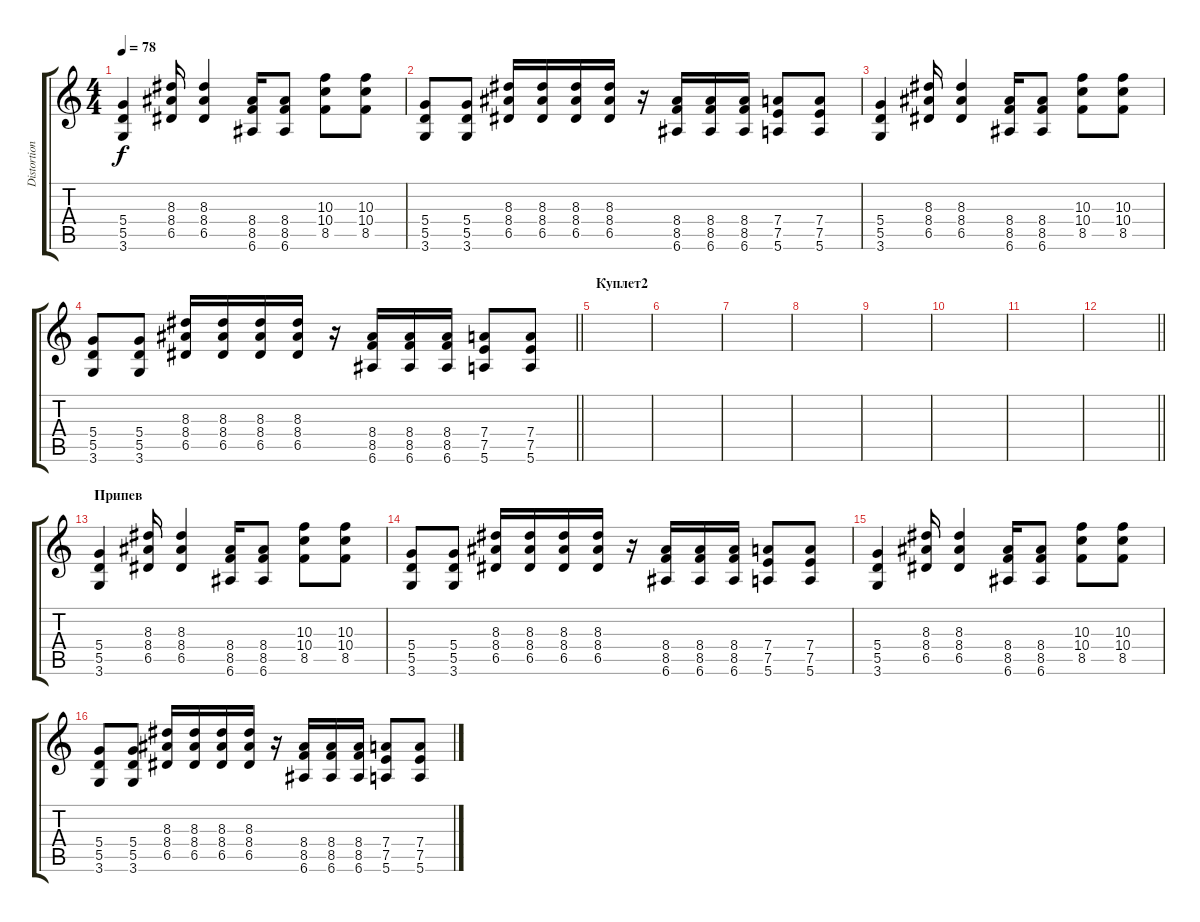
\track ("Distortion" "Distortion") {instrument electricguitarclean}
\staff {score tabs}
\tuning (E4 B3 G3 D3 A2 E2) {hide}
\ts (4 4)
\tempo 78
\clef g2
\ks c
(5.4 5.5 3.6).4{dy f} (8.3 8.4 6.5).16 (8.3 8.4 6.5).4 (8.4 8.5 6.6).16 (8.4 8.5 6.6).8 (10.3 10.4 8.5).8 (10.3 10.4 8.5).8 |
(5.4 5.5 3.6).8 (5.4 5.5 3.6).8 (8.3 8.4 6.5).16 (8.3 8.4 6.5).16 (8.3 8.4 6.5).16 (8.3 8.4 6.5).16 r.16 (8.4 8.5 6.6).16 (8.4 8.5 6.6).16 (8.4 8.5 6.6).16 (7.4 7.5 5.6).8 (7.4 7.5 5.6).8 |
(5.4 5.5 3.6).4 (8.3 8.4 6.5).16 (8.3 8.4 6.5).4 (8.4 8.5 6.6).16 (8.4 8.5 6.6).8 (10.3 10.4 8.5).8 (10.3 10.4 8.5).8 |
\barLineRight lightlight
(5.4 5.5 3.6).8 (5.4 5.5 3.6).8 (8.3 8.4 6.5).16 (8.3 8.4 6.5).16 (8.3 8.4 6.5).16 (8.3 8.4 6.5).16 r.16 (8.4 8.5 6.6).16 (8.4 8.5 6.6).16 (8.4 8.5 6.6).16 (7.4 7.5 5.6).8 (7.4 7.5 5.6).8 |
\section ("" "Куплет2")
|
|
|
|
|
|
|
\barLineRight lightlight
|
\section ("" "Припев")
(5.4 5.5 3.6).4 (8.3 8.4 6.5).16 (8.3 8.4 6.5).4 (8.4 8.5 6.6).16 (8.4 8.5 6.6).8 (10.3 10.4 8.5).8 (10.3 10.4 8.5).8 |
(5.4 5.5 3.6).8 (5.4 5.5 3.6).8 (8.3 8.4 6.5).16 (8.3 8.4 6.5).16 (8.3 8.4 6.5).16 (8.3 8.4 6.5).16 r.16 (8.4 8.5 6.6).16 (8.4 8.5 6.6).16 (8.4 8.5 6.6).16 (7.4 7.5 5.6).8 (7.4 7.5 5.6).8 |
(5.4 5.5 3.6).4 (8.3 8.4 6.5).16 (8.3 8.4 6.5).4 (8.4 8.5 6.6).16 (8.4 8.5 6.6).8 (10.3 10.4 8.5).8 (10.3 10.4 8.5).8 |
(5.4 5.5 3.6).8 (5.4 5.5 3.6).8 (8.3 8.4 6.5).16 (8.3 8.4 6.5).16 (8.3 8.4 6.5).16 (8.3 8.4 6.5).16 r.16 (8.4 8.5 6.6).16 (8.4 8.5 6.6).16 (8.4 8.5 6.6).16 (7.4 7.5 5.6).8 (7.4 7.5 5.6).8
